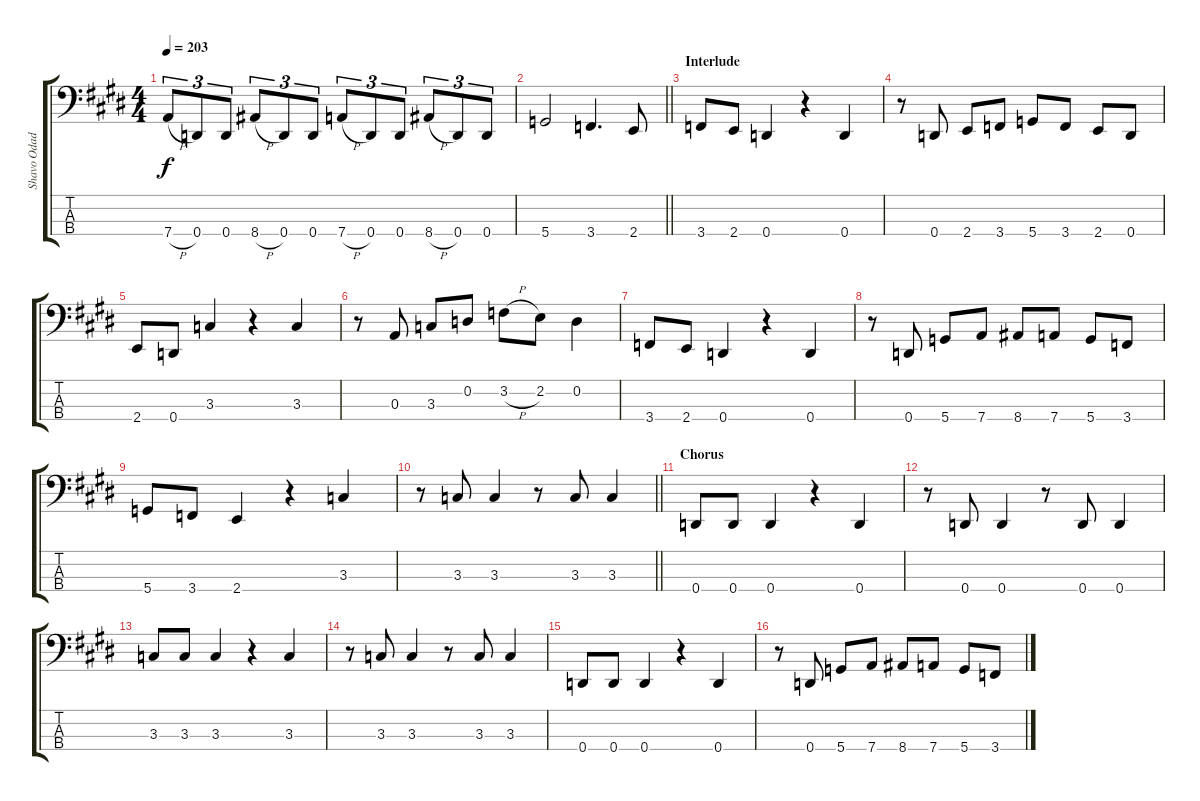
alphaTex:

\track ("Shavo Odadjian [Bass Guitar]" "Shavo Odad") {instrument electricbassfinger}
\staff {score tabs}
\tuning (G2 D2 A1 D1) {hide}
\ts (4 4)
\tempo 203
\clef f4
\ks c#minor
7.4{h}.8{tu (3 2) dy f} 0.4.8{tu (3 2)} 0.4.8{tu (3 2)} 8.4{h}.8{tu (3 2)} 0.4.8{tu (3 2)} 0.4.8{tu (3 2)} 7.4{h}.8{tu (3 2)} 0.4.8{tu (3 2)} 0.4.8{tu (3 2)} 8.4{h}.8{tu (3 2)} 0.4.8{tu (3 2)} 0.4.8{tu (3 2)} |
\barLineRight lightlight
5.4.2 3.4.4{d} 2.4.8 |
\section ("" "Interlude")
3.4.8 2.4.8 0.4.4 r.4 0.4.4 |
r.8 0.4.8 2.4.8 3.4.8 5.4.8 3.4.8 2.4.8 0.4.8 |
2.4.8 0.4.8 3.3.4 r.4 3.3.4 |
r.8 0.3.8 3.3.8 0.2.8 3.2{h}.8 2.2.8 0.2.4 |
3.4.8 2.4.8 0.4.4 r.4 0.4.4 |
r.8 0.4.8 5.4.8 7.4.8 8.4.8 7.4.8 5.4.8 3.4.8 |
5.4.8 3.4.8 2.4.4 r.4 3.3.4 |
\barLineRight lightlight
r.8 3.3.8 3.3.4 r.8 3.3.8 3.3.4 |
\section ("" "Chorus")
0.4.8 0.4.8 0.4.4 r.4 0.4.4 |
r.8 0.4.8 0.4.4 r.8 0.4.8 0.4.4 |
3.3.8 3.3.8 3.3.4 r.4 3.3.4 |
r.8 3.3.8 3.3.4 r.8 3.3.8 3.3.4 |
0.4.8 0.4.8 0.4.4 r.4 0.4.4 |
r.8 0.4.8 5.4.8 7.4.8 8.4.8 7.4.8 5.4.8 3.4.8
